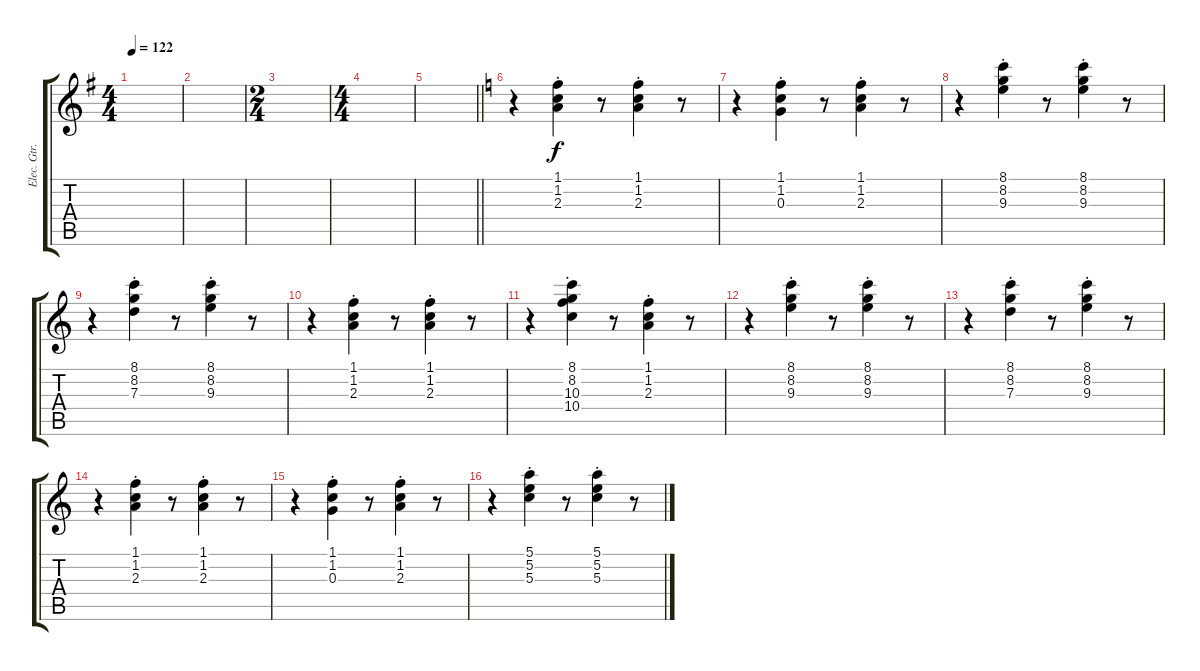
\track ("Elec. Gtr. 1" "Elec. Gtr.") {instrument electricguitarclean}
\staff {score tabs}
\tuning (E4 B3 G3 D3 A2 E2) {hide}
\ts (4 4)
\tempo 122
\clef g2
\ks g
|
|
\ts (2 4)
|
\ts (4 4)
|
\barLineRight lightlight
|
\ks c
r.4 (1.1{st} 1.2{st} 2.3{st}).4 r.8 (1.1{st} 1.2{st} 2.3{st}).4 r.8 |
r.4 (1.1{st} 1.2{st} 0.3{st}).4 r.8 (1.1{st} 1.2{st} 2.3{st}).4 r.8 |
r.4 (8.1{st} 8.2{st} 9.3{st}).4 r.8 (8.1{st} 8.2{st} 9.3{st}).4 r.8 |
r.4 (8.1{st} 8.2{st} 7.3{st}).4 r.8 (8.1{st} 8.2{st} 9.3{st}).4 r.8 |
r.4 (1.1{st} 1.2{st} 2.3{st}).4 r.8 (1.1{st} 1.2{st} 2.3{st}).4 r.8 |
r.4 (8.1{st} 8.2{st} 10.3{st} 10.4{st}).4 r.8 (1.1{st} 1.2{st} 2.3{st}).4 r.8 |
r.4 (8.1{st} 8.2{st} 9.3{st}).4 r.8 (8.1{st} 8.2{st} 9.3{st}).4 r.8 |
r.4 (8.1{st} 8.2{st} 7.3{st}).4 r.8 (8.1{st} 8.2{st} 9.3{st}).4 r.8 |
r.4 (1.1{st} 1.2{st} 2.3{st}).4 r.8 (1.1{st} 1.2{st} 2.3{st}).4 r.8 |
r.4 (1.1{st} 1.2{st} 0.3{st}).4 r.8 (1.1{st} 1.2{st} 2.3{st}).4 r.8 |
r.4 (5.1{st} 5.2{st} 5.3{st}).4 r.8 (5.1{st} 5.2{st} 5.3{st}).4 r.8
